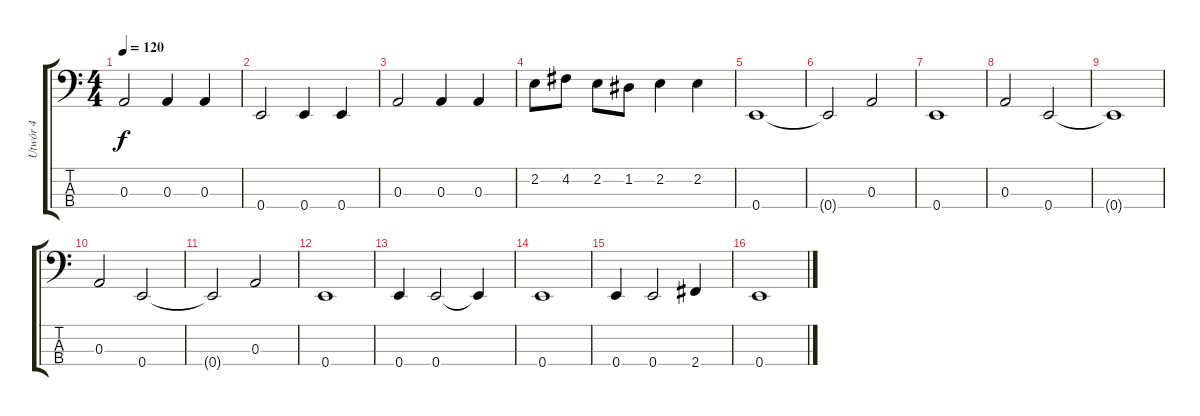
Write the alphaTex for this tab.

\track ("Utwór 4" "Utwór 4") {instrument electricbassfinger}
\staff {score tabs}
\tuning (G2 D2 A1 E1) {hide}
\ts (4 4)
\tempo 120
\clef f4
\ks c
0.3.2{dy f} 0.3.4 0.3.4 |
0.4.2 0.4.4 0.4.4 |
0.3.2 0.3.4 0.3.4 |
2.2.8 4.2.8 2.2.8 1.2.8 2.2.4 2.2.4 |
0.4.1 |
0.4{t}.2 0.3.2 |
0.4.1 |
0.3.2 0.4.2 |
0.4{t}.1 |
0.3.2 0.4.2 |
0.4{t}.2 0.3.2 |
0.4.1 |
0.4.4 0.4.2 0.4{t}.4 |
0.4.1 |
0.4.4 0.4.2 2.4.4 |
0.4.1
